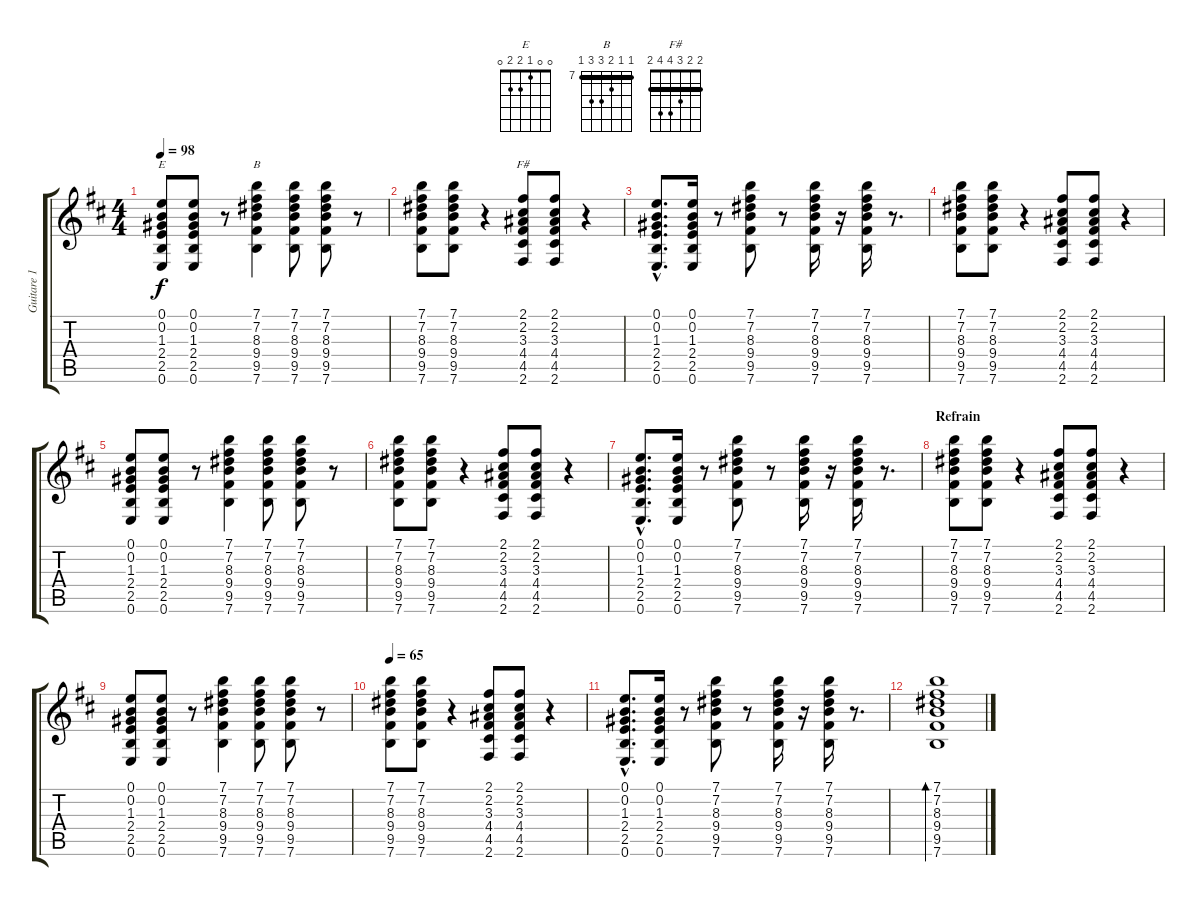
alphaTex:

\track ("Guitare 1" "Guitare 1") {instrument acousticguitarsteel}
\staff {score tabs}
\tuning (E4 B3 G3 D3 A2 E2) {hide}
\chord ("E" 0 0 1 2 2 0)
\chord ("B" 7 7 8 9 9 7) {firstfret 7 barre 7}
\chord ("F#" 2 2 3 4 4 2) {barre 2}
\ts (4 4)
\tempo 98
\clef g2
\ks d
(0.1 0.2 1.3 2.4 2.5 0.6).8{ch "E" dy f} (0.1 0.2 1.3 2.4 2.5 0.6).8 r.8 (7.1 7.2 8.3 9.4 9.5 7.6).4{ch "B"} (7.1 7.2 8.3 9.4 9.5 7.6).8 (7.1 7.2 8.3 9.4 9.5 7.6).8 r.8 |
(7.1 7.2 8.3 9.4 9.5 7.6).8 (7.1 7.2 8.3 9.4 9.5 7.6).8 r.4 (2.1 2.2 3.3 4.4 4.5 2.6).8{ch "F#"} (2.1 2.2 3.3 4.4 4.5 2.6).8 r.4 |
(0.1{hac} 0.2{hac} 1.3{hac} 2.4{hac} 2.5{hac} 0.6{hac}).8{d} (0.1 0.2 1.3 2.4 2.5 0.6).16 r.8 (7.1 7.2 8.3 9.4 9.5 7.6).8 r.8 (7.1 7.2 8.3 9.4 9.5 7.6).16 r.16 (7.1 7.2 8.3 9.4 9.5 7.6).16 r.8{d} |
(7.1 7.2 8.3 9.4 9.5 7.6).8 (7.1 7.2 8.3 9.4 9.5 7.6).8 r.4 (2.1 2.2 3.3 4.4 4.5 2.6).8 (2.1 2.2 3.3 4.4 4.5 2.6).8 r.4 |
(0.1 0.2 1.3 2.4 2.5 0.6).8 (0.1 0.2 1.3 2.4 2.5 0.6).8 r.8 (7.1 7.2 8.3 9.4 9.5 7.6).4 (7.1 7.2 8.3 9.4 9.5 7.6).8 (7.1 7.2 8.3 9.4 9.5 7.6).8 r.8 |
(7.1 7.2 8.3 9.4 9.5 7.6).8 (7.1 7.2 8.3 9.4 9.5 7.6).8 r.4 (2.1 2.2 3.3 4.4 4.5 2.6).8 (2.1 2.2 3.3 4.4 4.5 2.6).8 r.4 |
(0.1{hac} 0.2{hac} 1.3{hac} 2.4{hac} 2.5{hac} 0.6{hac}).8{d} (0.1 0.2 1.3 2.4 2.5 0.6).16 r.8 (7.1 7.2 8.3 9.4 9.5 7.6).8 r.8 (7.1 7.2 8.3 9.4 9.5 7.6).16 r.16 (7.1 7.2 8.3 9.4 9.5 7.6).16 r.8{d} |
\section ("" "Refrain")
(7.1 7.2 8.3 9.4 9.5 7.6).8 (7.1 7.2 8.3 9.4 9.5 7.6).8 r.4 (2.1 2.2 3.3 4.4 4.5 2.6).8 (2.1 2.2 3.3 4.4 4.5 2.6).8 r.4 |
(0.1 0.2 1.3 2.4 2.5 0.6).8 (0.1 0.2 1.3 2.4 2.5 0.6).8 r.8 (7.1 7.2 8.3 9.4 9.5 7.6).4 (7.1 7.2 8.3 9.4 9.5 7.6).8 (7.1 7.2 8.3 9.4 9.5 7.6).8 r.8 |
\tempo 65
(7.1 7.2 8.3 9.4 9.5 7.6).8 (7.1 7.2 8.3 9.4 9.5 7.6).8 r.4 (2.1 2.2 3.3 4.4 4.5 2.6).8 (2.1 2.2 3.3 4.4 4.5 2.6).8 r.4 |
(0.1{hac} 0.2{hac} 1.3{hac} 2.4{hac} 2.5{hac} 0.6{hac}).8{d} (0.1 0.2 1.3 2.4 2.5 0.6).16 r.8 (7.1 7.2 8.3 9.4 9.5 7.6).8 r.8 (7.1 7.2 8.3 9.4 9.5 7.6).16 r.16 (7.1 7.2 8.3 9.4 9.5 7.6).16 r.8{d} |
(7.1 7.2 8.3 9.4 9.5 7.6).1{bd 480}
